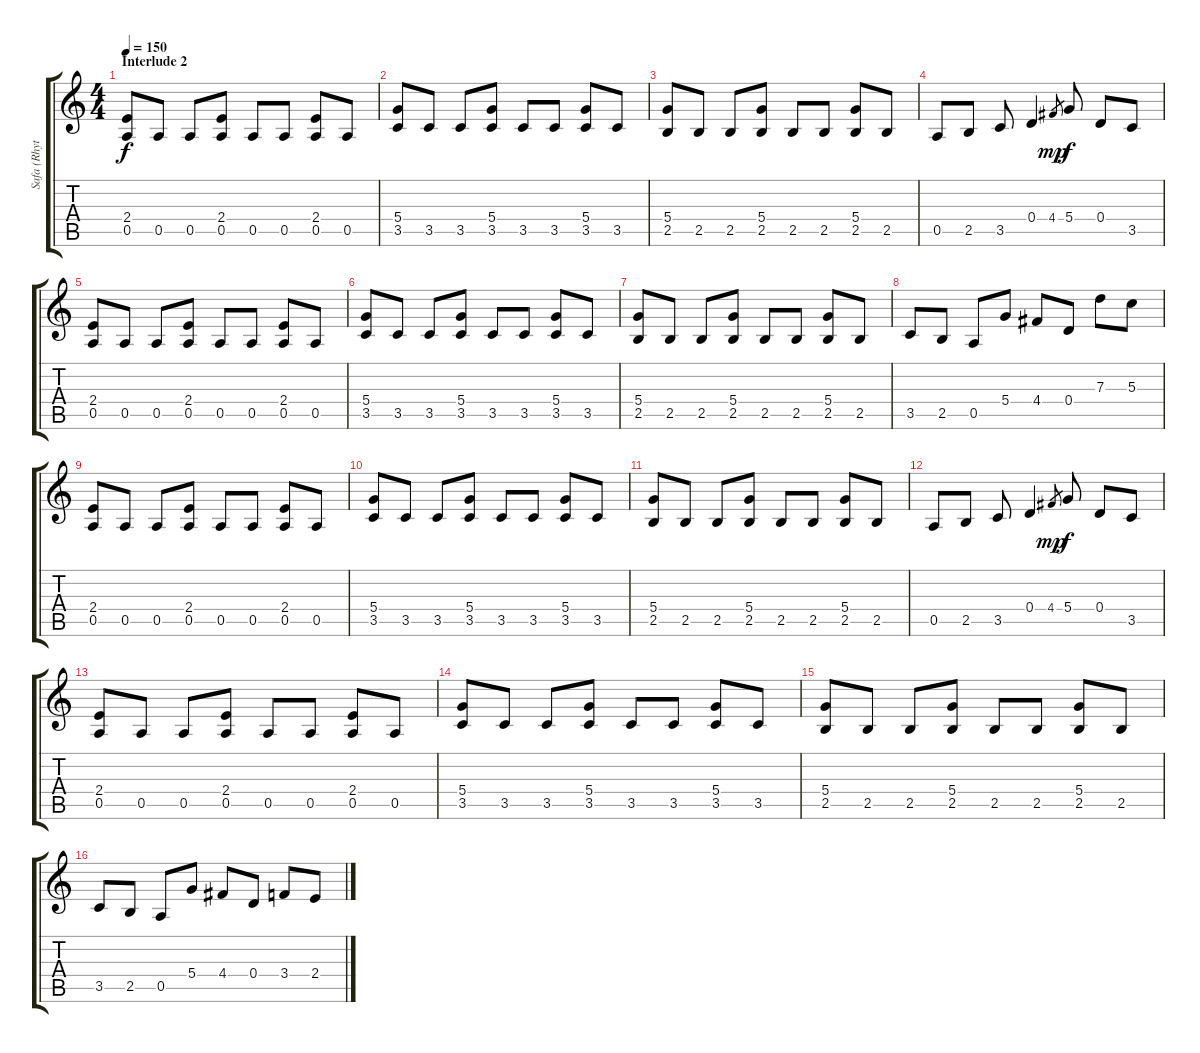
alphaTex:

\track ("Safa (Rhythm)" "Safa (Rhyt") {instrument distortionguitar}
\staff {score tabs}
\tuning (E4 B3 G3 D3 A2 E2) {hide}
\ts (4 4)
\section ("" "Interlude 2")
\tempo 150
\clef g2
\ks c
(2.4 0.5).8{dy f} 0.5.8 0.5.8 (2.4 0.5).8 0.5.8 0.5.8 (2.4 0.5).8 0.5.8 |
(5.4 3.5).8 3.5.8 3.5.8 (5.4 3.5).8 3.5.8 3.5.8 (5.4 3.5).8 3.5.8 |
(5.4 2.5).8 2.5.8 2.5.8 (5.4 2.5).8 2.5.8 2.5.8 (5.4 2.5).8 2.5.8 |
0.5.8 2.5.8 3.5.8 0.4.4 4.4.8{gr dy mp} 5.4.8{dy f} 0.4.8 3.5.8 |
(2.4 0.5).8 0.5.8 0.5.8 (2.4 0.5).8 0.5.8 0.5.8 (2.4 0.5).8 0.5.8 |
(5.4 3.5).8 3.5.8 3.5.8 (5.4 3.5).8 3.5.8 3.5.8 (5.4 3.5).8 3.5.8 |
(5.4 2.5).8 2.5.8 2.5.8 (5.4 2.5).8 2.5.8 2.5.8 (5.4 2.5).8 2.5.8 |
3.5.8 2.5.8 0.5.8 5.4.8 4.4.8 0.4.8 7.3.8 5.3.8 |
(2.4 0.5).8 0.5.8 0.5.8 (2.4 0.5).8 0.5.8 0.5.8 (2.4 0.5).8 0.5.8 |
(5.4 3.5).8 3.5.8 3.5.8 (5.4 3.5).8 3.5.8 3.5.8 (5.4 3.5).8 3.5.8 |
(5.4 2.5).8 2.5.8 2.5.8 (5.4 2.5).8 2.5.8 2.5.8 (5.4 2.5).8 2.5.8 |
0.5.8 2.5.8 3.5.8 0.4.4 4.4.8{gr dy mp} 5.4.8{dy f} 0.4.8 3.5.8 |
(2.4 0.5).8 0.5.8 0.5.8 (2.4 0.5).8 0.5.8 0.5.8 (2.4 0.5).8 0.5.8 |
(5.4 3.5).8 3.5.8 3.5.8 (5.4 3.5).8 3.5.8 3.5.8 (5.4 3.5).8 3.5.8 |
(5.4 2.5).8 2.5.8 2.5.8 (5.4 2.5).8 2.5.8 2.5.8 (5.4 2.5).8 2.5.8 |
3.5.8 2.5.8 0.5.8 5.4.8 4.4.8 0.4.8 3.4.8 2.4.8
